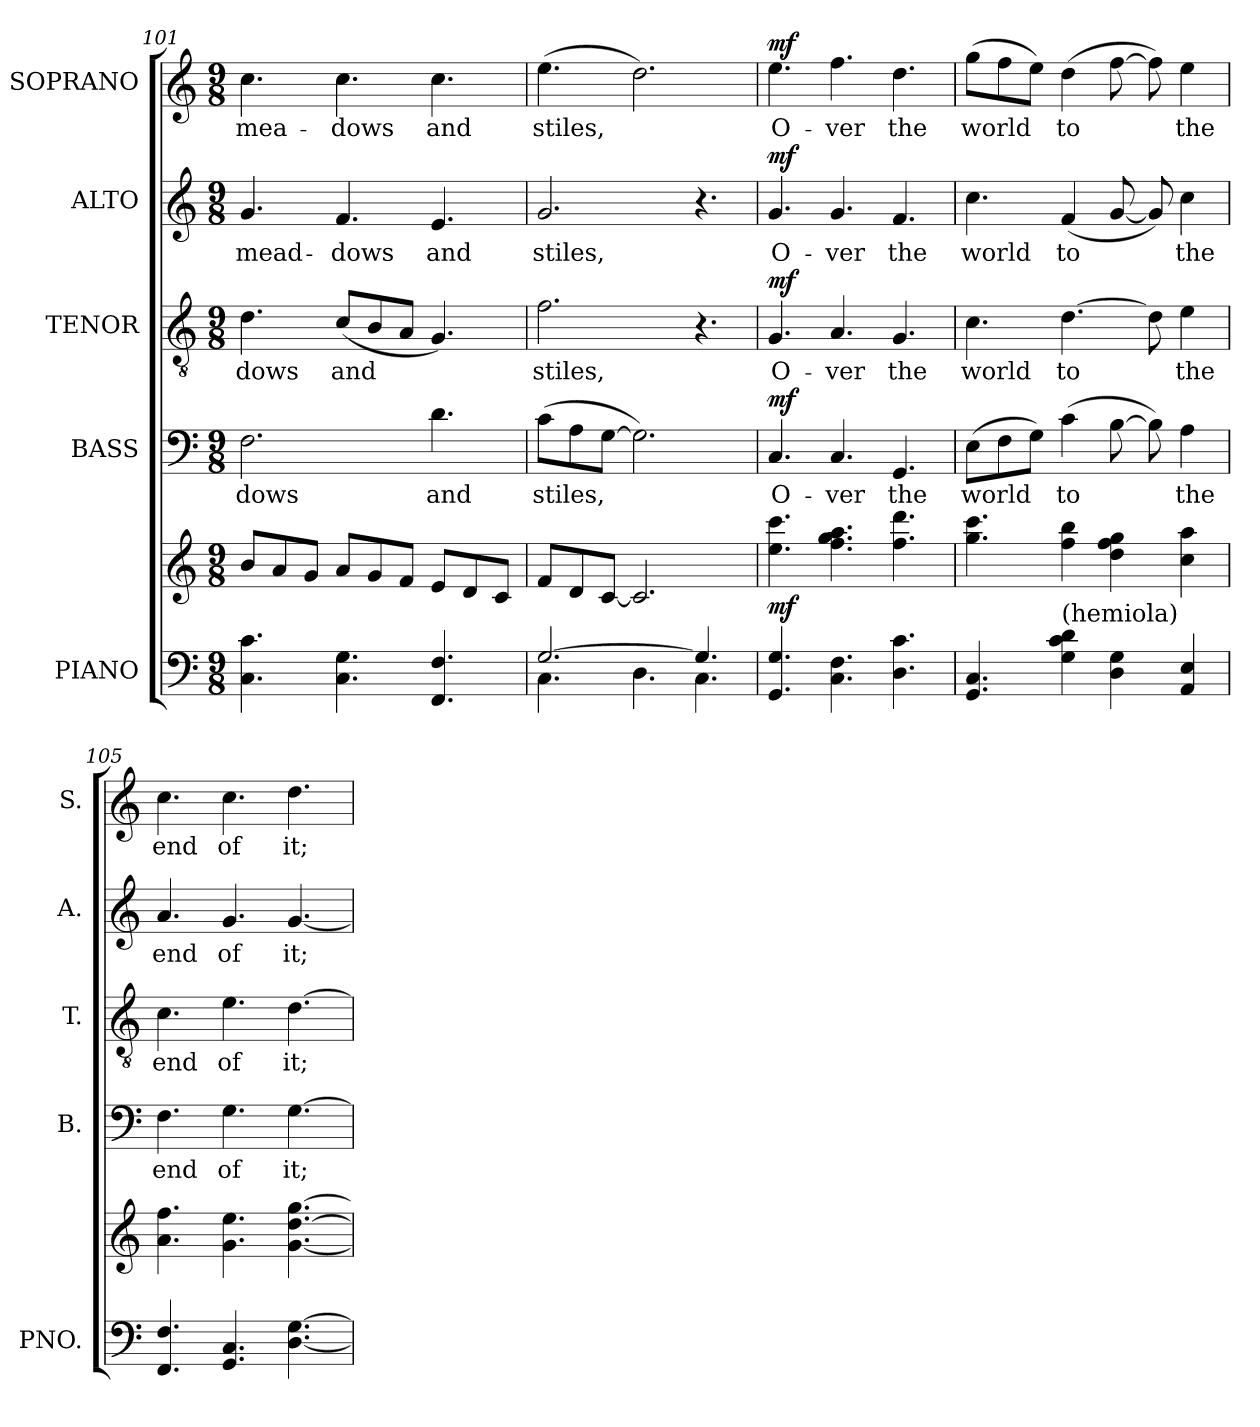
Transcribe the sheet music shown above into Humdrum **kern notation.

**kern	**kern	**dynam	**kern	**text	**dynam	**kern	**text	**dynam	**kern	**text	**dynam	**kern	**text	**dynam
*part5	*part5	*part5	*part4	*part4	*part4	*part3	*part3	*part3	*part2	*part2	*part2	*part1	*part1	*part1
*staff6	*staff5	*staff5/6	*staff4	*staff4	*staff4	*staff3	*staff3	*staff3	*staff2	*staff2	*staff2	*staff1	*staff1	*staff1
*I"PIANO	*	*	*I"BASS	*	*	*I"TENOR	*	*	*I"ALTO	*	*	*I"SOPRANO	*	*
*I'PNO.	*	*	*I'B.	*	*	*I'T.	*	*	*I'A.	*	*	*I'S.	*	*
*clefF4	*clefG2	*	*clefF4	*	*	*clefGv2	*	*	*clefG2	*	*	*clefG2	*	*
*	*	*	*	*	*	*ITrd7c12	*	*	*	*	*	*	*	*
*k[]	*k[]	*	*k[]	*	*	*k[]	*	*	*k[]	*	*	*k[]	*	*
*C:	*C:	*	*C:	*	*	*C:	*	*	*C:	*	*	*C:	*	*
*M9/8	*M9/8	*	*M9/8	*	*	*M9/8	*	*	*M9/8	*	*	*M9/8	*	*
=101	=101	=101	=101	=101	=101	=101	=101	=101	=101	=101	=101	=101	=101	=101
!	!	!	!	!LO:LY:b:color=#000000	!	!	!	!	!	!	!	!	!	!
!	!	!	!	!	!	!	!LO:LY:b:color=#000000	!	!	!	!	!	!	!
!	!	!	!	!	!	!	!	!	!	!LO:LY:b:color=#000000	!	!	!	!
!	!	!	!	!	!	!	!	!	!	!	!	!	!LO:LY:b:color=#000000	!
4.Ci\ 4.ci	8bi/L	.	2.Fi\	-dows	.	4.Di\	-dows	.	4.gi/	mead-	.	4.cci\	mea-	.
.	8ai/	.	.	.	.	.	.	.	.	.	.	.	.	.
.	8gi/J	.	.	.	.	.	.	.	.	.	.	.	.	.
!	!	!	!	!	!	!	!LO:LY:b:color=#000000	!	!	!	!	!	!	!
!	!	!	!	!	!	!	!	!	!	!LO:LY:b:color=#000000	!	!	!	!
!	!	!	!	!	!	!	!	!	!	!	!	!	!LO:LY:b:color=#000000	!
4.Ci\ 4.Gi	8ai/L	.	.	.	.	(8Ci/L	and	.	4.fi/	-dows	.	4.cci\	-dows	.
.	8gi/	.	.	.	.	8BBi/	.	.	.	.	.	.	.	.
.	8fi/J	.	.	.	.	8AAi/J	.	.	.	.	.	.	.	.
!	!	!	!	!LO:LY:b:color=#000000	!	!	!	!	!	!	!	!	!	!
!	!	!	!	!	!	!	!	!	!	!LO:LY:b:color=#000000	!	!	!	!
!	!	!	!	!	!	!	!	!	!	!	!	!	!LO:LY:b:color=#000000	!
4.FFi/ 4.Fi	8ei/L	.	4.di\	and	.	4.GGi/)	.	.	4.ei/	and	.	4.cci\	and	.
.	8di/	.	.	.	.	.	.	.	.	.	.	.	.	.
.	8ci/J	.	.	.	.	.	.	.	.	.	.	.	.	.
=102	=102	=102	=102	=102	=102	=102	=102	=102	=102	=102	=102	=102	=102	=102
*^	*	*	*	*	*	*	*	*	*	*	*	*	*	*
!	!	!	!	!	!LO:LY:b:color=#000000	!	!	!	!	!	!	!	!	!	!
!	!	!	!	!	!	!	!	!LO:LY:b:color=#000000	!	!	!	!	!	!	!
!	!	!	!	!	!	!	!	!	!	!	!LO:LY:b:color=#000000	!	!	!	!
!	!	!	!	!	!	!	!	!	!	!	!	!	!	!LO:LY:b:color=#000000	!
[2.Gi/	4.Ci\	8fi/L	.	(8ci\L	stiles,	.	2.Fi\	stiles,	.	2.gi/	stiles,	.	(4.eei\	stiles,	.
.	.	8di/	.	8Ai\	.	.	.	.	.	.	.	.	.	.	.
.	.	[8ci/J	.	[8Gi\J	.	.	.	.	.	.	.	.	.	.	.
.	4.Di\	2.ci/]	.	2.Gi\])	.	.	.	.	.	.	.	.	2.ddi\)	.	.
4.Gi/]	4.Ci\	.	.	.	.	.	4.r	.	.	4.r	.	.	.	.	.
*v	*v	*	*	*	*	*	*	*	*	*	*	*	*	*	*
=103	=103	=103	=103	=103	=103	=103	=103	=103	=103	=103	=103	=103	=103	=103
*^	*	*	*	*	*	*	*	*	*	*	*	*	*	*
!	!	!	!	!	!LO:LY:b:color=#000000	!	!	!	!	!	!	!	!	!	!
*v	*v	*	*	*	*	*	*	*	*	*	*	*	*	*	*
*^	*	*	*	*	*	*	*	*	*	*	*	*	*	*
!	!	!	!	!	!	!	!	!LO:LY:b:color=#000000	!	!	!	!	!	!	!
*v	*v	*	*	*	*	*	*	*	*	*	*	*	*	*	*
*^	*	*	*	*	*	*	*	*	*	*	*	*	*	*
!	!	!	!	!	!	!	!	!	!	!	!LO:LY:b:color=#000000	!	!	!	!
*v	*v	*	*	*	*	*	*	*	*	*	*	*	*	*	*
*^	*	*	*	*	*	*	*	*	*	*	*	*	*	*
!	!	!	!	!	!	!	!	!	!	!	!	!	!	!LO:LY:b:color=#000000	!
*v	*v	*	*	*	*	*	*	*	*	*	*	*	*	*	*
4.GGi/ 4.Gi	4.eei\ 4.ccci	mf	4.Ci/	O-	mf	4.GGi/	O-	mf	4.gi/	O-	mf	4.eei\	O-	mf
!	!	!	!	!LO:LY:b:color=#000000	!	!	!	!	!	!	!	!	!	!
!	!	!	!	!	!	!	!LO:LY:b:color=#000000	!	!	!	!	!	!	!
!	!	!	!	!	!	!	!	!	!	!LO:LY:b:color=#000000	!	!	!	!
!	!	!	!	!	!	!	!	!	!	!	!	!	!LO:LY:b:color=#000000	!
4.Ci\ 4.Fi	4.ffi\ 4.ggi 4.aai	.	4.Ci/	-ver	.	4.AAi/	-ver	.	4.gi/	-ver	.	4.ffi\	-ver	.
!	!	!	!	!LO:LY:b:color=#000000	!	!	!	!	!	!	!	!	!	!
!	!	!	!	!	!	!	!LO:LY:b:color=#000000	!	!	!	!	!	!	!
!	!	!	!	!	!	!	!	!	!	!LO:LY:b:color=#000000	!	!	!	!
!	!	!	!	!	!	!	!	!	!	!	!	!	!LO:LY:b:color=#000000	!
4.Di\ 4.ci	4.ffi\ 4.dddi	.	4.GGi/	the	.	4.GGi/	the	.	4.fi/	the	.	4.ddi\	the	.
!!LO:PB:g=z
=104	=104	=104	=104	=104	=104	=104	=104	=104	=104	=104	=104	=104	=104	=104
!	!	!	!	!LO:LY:b:color=#000000	!	!	!	!	!	!	!	!	!	!
!	!	!	!	!	!	!	!LO:LY:b:color=#000000	!	!	!	!	!	!	!
!	!	!	!	!	!	!	!	!	!	!LO:LY:b:color=#000000	!	!	!	!
!	!	!	!	!	!	!	!	!	!	!	!	!	!LO:LY:b:color=#000000	!
4.GGi/ 4.Ci	4.ggi\ 4.ccci	.	(8Ei\L	world	.	4.Ci\	world	.	4.cci\	world	.	(8ggi\L	world	.
.	.	.	8Fi\	.	.	.	.	.	.	.	.	8ffi\	.	.
.	.	.	8Gi\J)	.	.	.	.	.	.	.	.	8eei\J)	.	.
!	!	!	!	!LO:LY:b:color=#000000	!	!	!	!	!	!	!	!	!	!
!	!	!	!	!	!	!	!LO:LY:b:color=#000000	!	!	!	!	!	!	!
!	!	!	!	!	!	!	!	!	!	!LO:LY:b:color=#000000	!	!	!	!
!LO:TX:a:t=(hemiola)	!	!	!	!	!	!	!	!	!	!	!	!	!	!
!	!	!	!	!	!	!	!	!	!	!	!	!	!LO:LY:b:color=#000000	!
4Gi\ 4ci 4di	4ffi\ 4bbi	.	(4ci\	to	.	[4.Di\	to	.	(4fi/	to	.	(4ddi\	to	.
4Di\ 4Gi	4ddi\ 4ffi 4ggi	.	[8Bi\	.	.	.	.	.	[8gi/	.	.	[8ffi\	.	.
.	.	.	8Bi\])	.	.	8Di\]	.	.	8gi/])	.	.	8ffi\])	.	.
!	!	!	!	!LO:LY:b:color=#000000	!	!	!	!	!	!	!	!	!	!
!	!	!	!	!	!	!	!LO:LY:b:color=#000000	!	!	!	!	!	!	!
!	!	!	!	!	!	!	!	!	!	!LO:LY:b:color=#000000	!	!	!	!
!	!	!	!	!	!	!	!	!	!	!	!	!	!LO:LY:b:color=#000000	!
4AAi/ 4Ei	4cci\ 4aai	.	4Ai\	the	.	4Ei\	the	.	4cci\	the	.	4eei\	the	.
=105	=105	=105	=105	=105	=105	=105	=105	=105	=105	=105	=105	=105	=105	=105
!	!	!	!	!LO:LY:b:color=#000000	!	!	!	!	!	!	!	!	!	!
!	!	!	!	!	!	!	!LO:LY:b:color=#000000	!	!	!	!	!	!	!
!	!	!	!	!	!	!	!	!	!	!LO:LY:b:color=#000000	!	!	!	!
!	!	!	!	!	!	!	!	!	!	!	!	!	!LO:LY:b:color=#000000	!
4.FFi/ 4.Fi	4.ai\ 4.ffi	.	4.Fi\	end	.	4.Ci\	end	.	4.ai/	end	.	4.cci\	end	.
!	!	!	!	!LO:LY:b:color=#000000	!	!	!	!	!	!	!	!	!	!
!	!	!	!	!	!	!	!LO:LY:b:color=#000000	!	!	!	!	!	!	!
!	!	!	!	!	!	!	!	!	!	!LO:LY:b:color=#000000	!	!	!	!
!	!	!	!	!	!	!	!	!	!	!	!	!	!LO:LY:b:color=#000000	!
4.GGi/ 4.Ci	4.gi\ 4.eei	.	4.Gi\	of	.	4.Ei\	of	.	4.gi/	of	.	4.cci\	of	.
!	!	!	!	!LO:LY:b:color=#000000	!	!	!	!	!	!	!	!	!	!
!	!	!	!	!	!	!	!LO:LY:b:color=#000000	!	!	!	!	!	!	!
!	!	!	!	!	!	!	!	!	!	!LO:LY:b:color=#000000	!	!	!	!
!	!	!	!	!	!	!	!	!	!	!	!	!	!LO:LY:b:color=#000000	!
[4.Di\ [4.Gi	[4.gi\ [4.ddi [4.ggi	.	[4.Gi\	it;	.	[4.Di\	it;	.	[4.gi/	it;	.	4.ddi\	it;	.
=	=	=	=	=	=	=	=	=	=	=	=	=	=	=
*-	*-	*-	*-	*-	*-	*-	*-	*-	*-	*-	*-	*-	*-	*-
